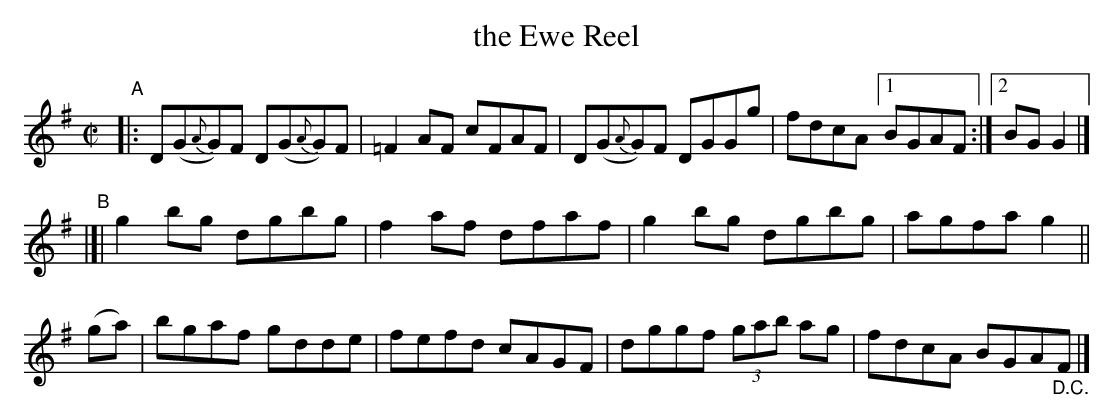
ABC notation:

X:1
T: the Ewe Reel
M: C|
L: 1/8
K: G
"^A"\
|: D(G{A}G)F D(G{A}G)F | =F2AF cFAF | D(G{A}G)F DGGg | fdcA [1 BGAF :|[2 BGG2 |]
"^B"|[| g2bg dgbg | f2af dfaf | g2bg dgbg | agfa g2 ||
(ga) | bgaf gdde | fefd cAGF | dggf (3gab ag | fdcA BGA"_D.C."F |]
